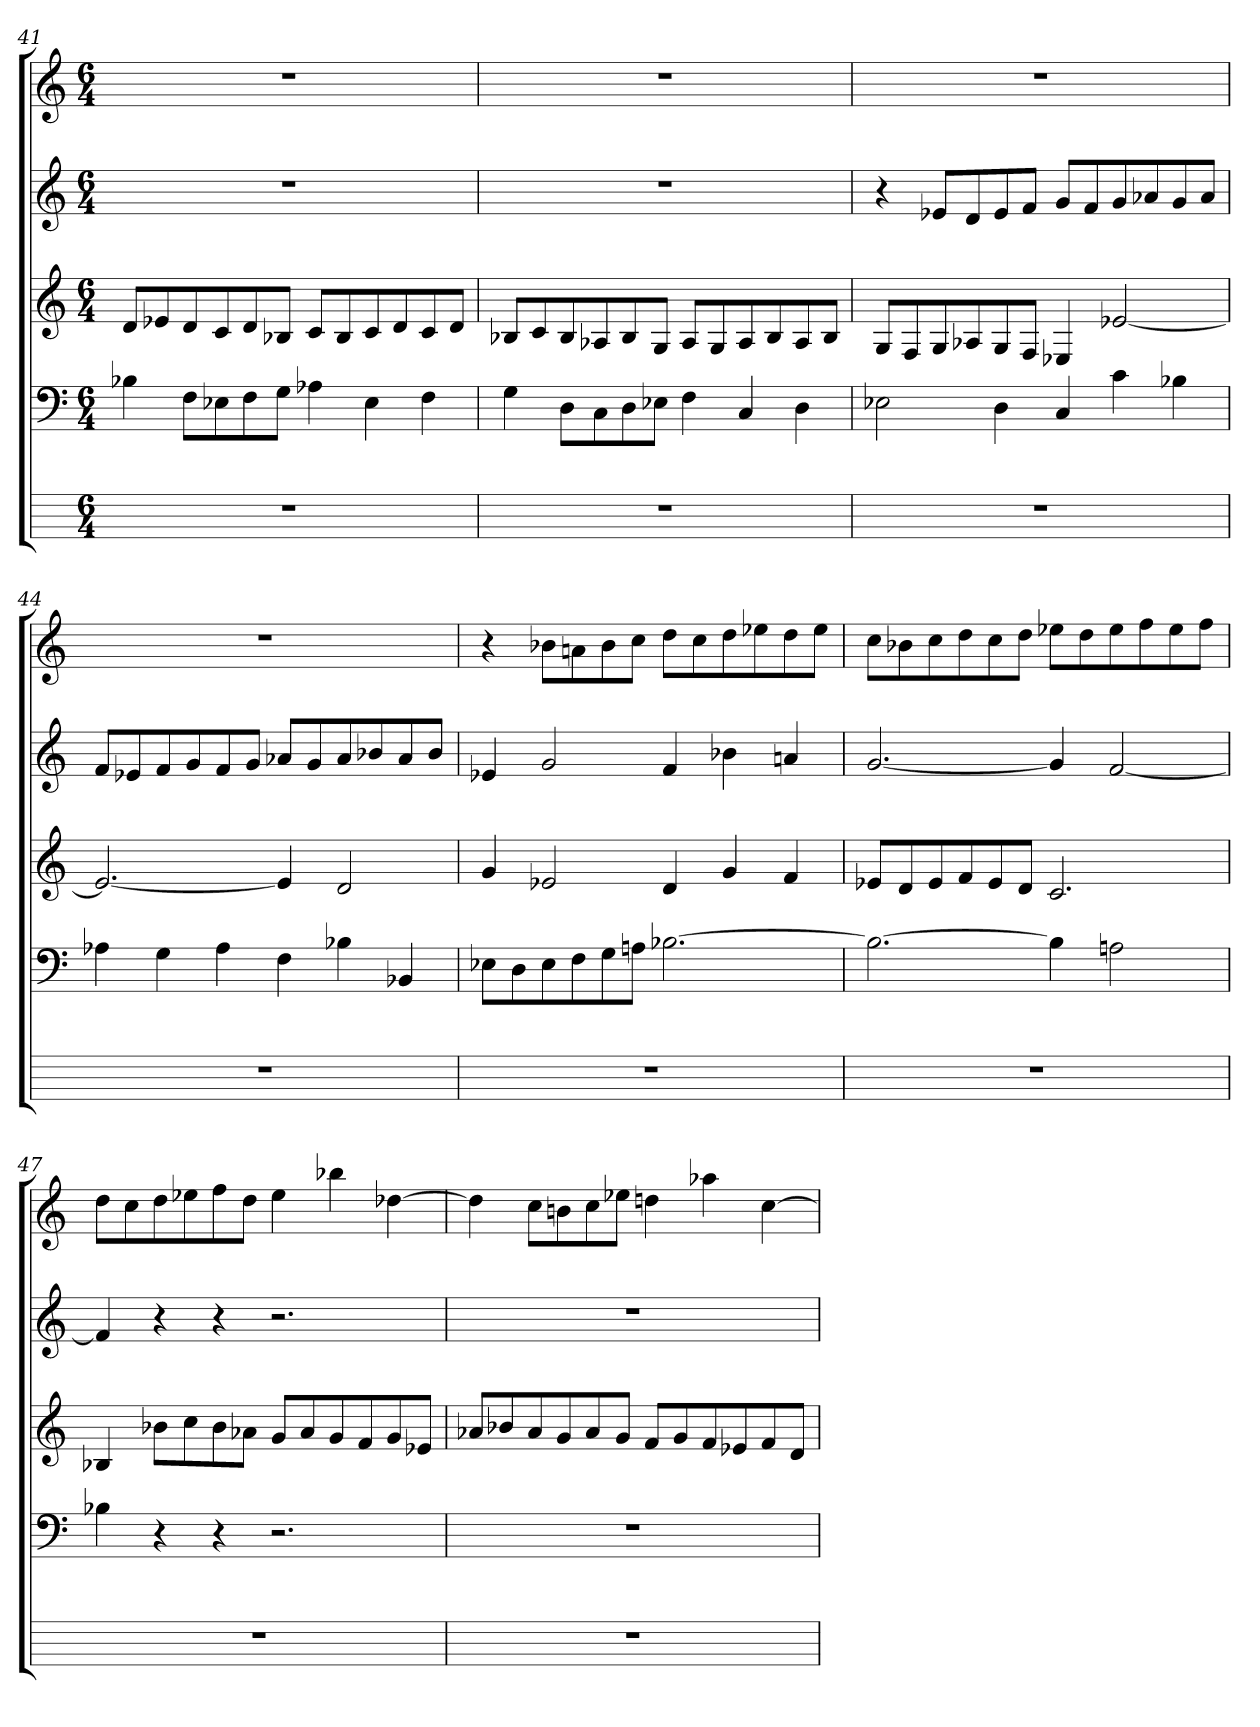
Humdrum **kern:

**kern	**kern	**kern	**kern	**kern
*part5	*part4	*part3	*part2	*part1
*staff5	*staff4	*staff3	*staff2	*staff1
*M6/4	*M6/4	*M6/4	*M6/4	*M6/4
=41	=41	=41	=41	=41
1.r	4B-X	8dL	1.r	1.r
.	.	8e-X	.	.
.	8FL	8d	.	.
.	8E-X	8c	.	.
.	8F	8d	.	.
.	8GJ	8B-XJ	.	.
.	4A-X	8cL	.	.
.	.	8B-	.	.
.	4E-	8c	.	.
.	.	8d	.	.
.	4F	8c	.	.
.	.	8dJ	.	.
=42	=42	=42	=42	=42
1.r	4G	8B-XL	1.r	1.r
.	.	8c	.	.
.	8DL	8B-	.	.
.	8C	8A-X	.	.
.	8D	8B-	.	.
.	8E-XJ	8GJ	.	.
.	4F	8A-L	.	.
.	.	8G	.	.
.	4C	8A-	.	.
.	.	8B-	.	.
.	4D	8A-	.	.
.	.	8B-J	.	.
=43	=43	=43	=43	=43
1.r	2E-X	8GL	4r	1.r
.	.	8F	.	.
.	.	8G	8e-XL	.
.	.	8A-X	8d	.
.	4D	8G	8e-	.
.	.	8FJ	8fJ	.
.	4C	4E-X	8gL	.
.	.	.	8f	.
.	4c	[2e-X	8g	.
.	.	.	8a-X	.
.	4B-X	.	8g	.
.	.	.	8a-J	.
=44	=44	=44	=44	=44
1.r	4A-X	2.e-_	8fL	1.r
.	.	.	8e-X	.
.	4G	.	8f	.
.	.	.	8g	.
.	4A-	.	8f	.
.	.	.	8gJ	.
.	4F	4e-]	8a-XL	.
.	.	.	8g	.
.	4B-X	2d	8a-	.
.	.	.	8b-X	.
.	4BB-X	.	8a-	.
.	.	.	8b-J	.
=45	=45	=45	=45	=45
1.r	8E-XL	4g	4e-X	4r
.	8D	.	.	.
.	8E-	2e-X	2g	8b-XL
.	8F	.	.	8an
.	8G	.	.	8b-
.	8AnJ	.	.	8ccJ
.	[2.B-X	4d	4f	8ddL
.	.	.	.	8cc
.	.	4g	4b-X	8dd
.	.	.	.	8ee-X
.	.	4f	4an	8dd
.	.	.	.	8ee-J
=46	=46	=46	=46	=46
1.r	2.B-_	8e-XL	[2.g	8ccL
.	.	8d	.	8b-X
.	.	8e-	.	8cc
.	.	8f	.	8dd
.	.	8e-	.	8cc
.	.	8dJ	.	8ddJ
.	4B-]	2.c	4g]	8ee-XL
.	.	.	.	8dd
.	2An	.	[2f	8ee-
.	.	.	.	8ff
.	.	.	.	8ee-
.	.	.	.	8ffJ
=47	=47	=47	=47	=47
1.r	4B-X	4B-X	4f]	8ddL
.	.	.	.	8cc
.	4r	8b-XL	4r	8dd
.	.	8cc	.	8ee-X
.	4r	8b-	4r	8ff
.	.	8a-XJ	.	8ddJ
.	2.r	8gL	2.r	4ee-
.	.	8a-	.	.
.	.	8g	.	4bb-X
.	.	8f	.	.
.	.	8g	.	[4dd-X
.	.	8e-XJ	.	.
=48	=48	=48	=48	=48
1.r	1.r	8a-XL	1.r	4dd-]
.	.	8b-X	.	.
.	.	8a-	.	8ccL
.	.	8g	.	8bn
.	.	8a-	.	8cc
.	.	8gJ	.	8ee-XJ
.	.	8fL	.	4ddn
.	.	8g	.	.
.	.	8f	.	4aa-X
.	.	8e-X	.	.
.	.	8f	.	[4cc
.	.	8dJ	.	.
=	=	=	=	=
*-	*-	*-	*-	*-
